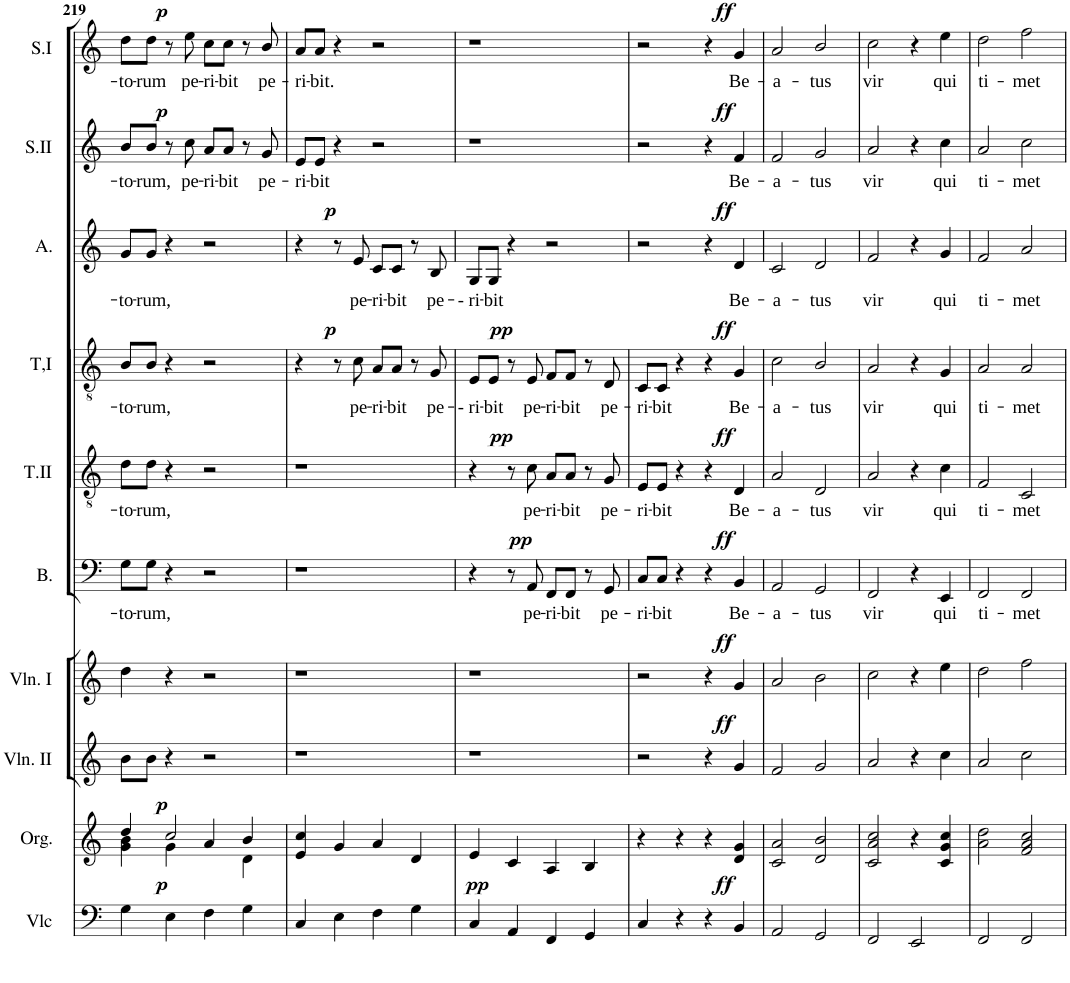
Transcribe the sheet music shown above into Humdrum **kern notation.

**kern	**dynam	**kern	**dynam	**kern	**dynam	**kern	**dynam	**kern	**text	**dynam	**kern	**text	**dynam	**kern	**text	**dynam	**kern	**text	**dynam	**kern	**text	**dynam	**kern	**text	**dynam
*part10	*part10	*part9	*part9	*part8	*part8	*part7	*part7	*part6	*part6	*part6	*part5	*part5	*part5	*part4	*part4	*part4	*part3	*part3	*part3	*part2	*part2	*part2	*part1	*part1	*part1
*staff10	*staff10	*staff9	*staff9	*staff8	*staff8	*staff7	*staff7	*staff6	*staff6	*staff6	*staff5	*staff5	*staff5	*staff4	*staff4	*staff4	*staff3	*staff3	*staff3	*staff2	*staff2	*staff2	*staff1	*staff1	*staff1
*I"Violoncelle	*	*I"Orgue	*	*I"Violin II	*	*I"Violin I	*	*I"Bass	*	*	*I"Tenor II	*	*	*I"Tenor I	*	*	*I"Alto	*	*	*I"Soprano II	*	*	*I"Soprano I	*	*
*I'Vlc	*	*I'Org.	*	*I'Vln. II	*	*I'Vln. I	*	*I'B.	*	*	*I'T.II	*	*	*I'T,I	*	*	*I'A.	*	*	*I'S.II	*	*	*I'S.I	*	*
!!LO:PB:g=z
*clefF4	*	*clefG2	*	*clefG2	*	*clefG2	*	*clefF4	*	*	*clefGv2	*	*	*clefGv2	*	*	*clefG2	*	*	*clefG2	*	*	*clefG2	*	*
*	*	*	*	*	*	*	*	*	*	*	*Trd7c12	*	*	*Trd7c12	*	*	*	*	*	*	*	*	*	*	*
*k[]	*	*k[]	*	*k[]	*	*k[]	*	*k[]	*	*	*k[]	*	*	*k[]	*	*	*k[]	*	*	*k[]	*	*	*k[]	*	*
*M4/4	*	*M4/4	*	*M4/4	*	*M4/4	*	*M4/4	*	*	*M4/4	*	*	*M4/4	*	*	*M4/4	*	*	*M4/4	*	*	*M4/4	*	*
=219	=219	=219	=219	=219	=219	=219	=219	=219	=219	=219	=219	=219	=219	=219	=219	=219	=219	=219	=219	=219	=219	=219	=219	=219	=219
*	*	*^	*	*	*	*	*	*	*	*	*	*	*	*	*	*	*	*	*	*	*	*	*	*	*
!	!	!	!	!	!	!	!	!	!	!LO:LY:b	!	!	!LO:LY:b	!	!	!LO:LY:b	!	!	!LO:LY:b	!	!	!LO:LY:b	!	!	!LO:LY:b	!
4G\	.	4dd/	4g\ 4b\	.	8b\L	.	4dd\	.	8G\L	-to-	.	8d\L	-to-	.	8B/L	-to-	.	8g/L	-to-	.	8b/L	-to-	.	8dd\L	-to-	.
!	!	!	!	!	!	!	!	!	!	!LO:LY:b	!	!	!LO:LY:b	!	!	!LO:LY:b	!	!	!LO:LY:b	!	!	!LO:LY:b	!	!	!LO:LY:b	!
.	.	.	.	.	8b\J	.	.	.	8G\J	-rum,	.	8d\J	-rum,	.	8B/J	-rum,	.	8g/J	-rum,	.	8b/J	-rum,	.	8dd\J	-rum	.
!	!LO:DY:a	!	!	!LO:DY:a	!	!	!	!	!	!	!	!	!	!	!	!	!	!	!	!	!	!	!LO:DY:a	!	!	!LO:DY:a
4E\	p	2cc/	4g\	p	4r	.	4r	.	4r	.	.	4r	.	.	4r	.	.	4r	.	.	8r	.	p	8r	.	p
!	!	!	!	!	!	!	!	!	!	!	!	!	!	!	!	!	!	!	!	!	!	!LO:LY:b	!	!	!LO:LY:b	!
.	.	.	.	.	.	.	.	.	.	.	.	.	.	.	.	.	.	.	.	.	8cc\	pe-	.	8ee\	pe-	.
!	!	!	!	!	!	!	!	!	!	!	!	!	!	!	!	!	!	!	!	!	!	!LO:LY:b	!	!	!LO:LY:b	!
4F\	.	.	4a/	.	2r	.	2r	.	2r	.	.	2r	.	.	2r	.	.	2r	.	.	8a/L	-ri-	.	8cc\L	-ri-	.
!	!	!	!	!	!	!	!	!	!	!	!	!	!	!	!	!	!	!	!	!	!	!LO:LY:b	!	!	!LO:LY:b	!
.	.	.	.	.	.	.	.	.	.	.	.	.	.	.	.	.	.	.	.	.	8a/J	-bit	.	8cc\J	-bit	.
4G\	.	4b/	4d\	.	.	.	.	.	.	.	.	.	.	.	.	.	.	.	.	.	8r	.	.	8r	.	.
!	!	!	!	!	!	!	!	!	!	!	!	!	!	!	!	!	!	!	!	!	!	!LO:LY:b	!	!	!LO:LY:b	!
.	.	.	.	.	.	.	.	.	.	.	.	.	.	.	.	.	.	.	.	.	8g/	pe-	.	8b/	pe-	.
*	*	*v	*v	*	*	*	*	*	*	*	*	*	*	*	*	*	*	*	*	*	*	*	*	*	*	*
=220	=220	=220	=220	=220	=220	=220	=220	=220	=220	=220	=220	=220	=220	=220	=220	=220	=220	=220	=220	=220	=220	=220	=220	=220	=220
!	!	!	!	!	!	!	!	!	!	!	!	!	!	!	!	!	!	!	!	!	!LO:LY:b	!	!	!LO:LY:b	!
4C/	.	4e/ 4cc/	.	1r	.	1r	.	1r	.	.	1r	.	.	4r	.	.	4r	.	.	8e/L	-ri-	.	8a/L	-ri-	.
!	!	!	!	!	!	!	!	!	!	!	!	!	!	!	!	!	!	!	!	!	!LO:LY:b	!	!	!LO:LY:b	!
.	.	.	.	.	.	.	.	.	.	.	.	.	.	.	.	.	.	.	.	8e/J	-bit	.	8a/J	-bit.	.
!	!	!	!	!	!	!	!	!	!	!	!	!	!	!	!	!LO:DY:a	!	!	!LO:DY:a	!	!	!	!	!	!
4E\	.	4g/	.	.	.	.	.	.	.	.	.	.	.	8r	.	p	8r	.	p	4r	.	.	4r	.	.
!	!	!	!	!	!	!	!	!	!	!	!	!	!	!	!LO:LY:b	!	!	!LO:LY:b	!	!	!	!	!	!	!
.	.	.	.	.	.	.	.	.	.	.	.	.	.	8c\	pe-	.	8e/	pe-	.	.	.	.	.	.	.
!	!	!	!	!	!	!	!	!	!	!	!	!	!	!	!LO:LY:b	!	!	!LO:LY:b	!	!	!	!	!	!	!
4F\	.	4a/	.	.	.	.	.	.	.	.	.	.	.	8A/L	-ri-	.	8c/L	-ri-	.	2r	.	.	2r	.	.
!	!	!	!	!	!	!	!	!	!	!	!	!	!	!	!LO:LY:b	!	!	!LO:LY:b	!	!	!	!	!	!	!
.	.	.	.	.	.	.	.	.	.	.	.	.	.	8A/J	-bit	.	8c/J	-bit	.	.	.	.	.	.	.
4G\	.	4d/	.	.	.	.	.	.	.	.	.	.	.	8r	.	.	8r	.	.	.	.	.	.	.	.
!	!	!	!	!	!	!	!	!	!	!	!	!	!	!	!LO:LY:b	!	!	!LO:LY:b	!	!	!	!	!	!	!
.	.	.	.	.	.	.	.	.	.	.	.	.	.	8G/	pe-	.	8B/	pe-	.	.	.	.	.	.	.
=221	=221	=221	=221	=221	=221	=221	=221	=221	=221	=221	=221	=221	=221	=221	=221	=221	=221	=221	=221	=221	=221	=221	=221	=221	=221
!	!	!	!	!	!	!	!	!	!	!	!	!	!	!	!LO:LY:b	!	!	!LO:LY:b	!	!	!	!	!	!	!
4C/	.	4e/	.	1r	.	1r	.	4r	.	.	4r	.	.	8E/L	-- ri-	.	8G/L	-- ri-	.	1r	.	.	1r	.	.
!	!	!	!	!	!	!	!	!	!	!	!	!	!	!	!LO:LY:b	!	!	!LO:LY:b	!	!	!	!	!	!	!
.	.	.	.	.	.	.	.	.	.	.	.	.	.	8E/J	-bit	.	8G/J	-bit	.	.	.	.	.	.	.
!	!LO:DY:a	!	!	!	!	!	!	!	!	!	!	!	!LO:DY:a	!	!	!LO:DY:a	!	!	!	!	!	!	!	!	!
4AA/	pp	4c/	.	.	.	.	.	8r	.	.	8r	.	pp	8r	.	pp	4r	.	.	.	.	.	.	.	.
!	!	!	!	!	!	!	!	!	!LO:LY:b	!LO:DY:a	!	!LO:LY:b	!	!	!LO:LY:b	!	!	!	!	!	!	!	!	!	!
.	.	.	.	.	.	.	.	8AA/	pe-	pp	8c\	pe-	.	8E/	pe-	.	.	.	.	.	.	.	.	.	.
!	!	!	!	!	!	!	!	!	!LO:LY:b	!	!	!LO:LY:b	!	!	!LO:LY:b	!	!	!	!	!	!	!	!	!	!
4FF/	.	4A/	.	.	.	.	.	8FF/L	-ri-	.	8A/L	-ri-	.	8F/L	-ri-	.	2r	.	.	.	.	.	.	.	.
!	!	!	!	!	!	!	!	!	!LO:LY:b	!	!	!LO:LY:b	!	!	!LO:LY:b	!	!	!	!	!	!	!	!	!	!
.	.	.	.	.	.	.	.	8FF/J	-bit	.	8A/J	-bit	.	8F/J	-bit	.	.	.	.	.	.	.	.	.	.
4GG/	.	4B/	.	.	.	.	.	8r	.	.	8r	.	.	8r	.	.	.	.	.	.	.	.	.	.	.
!	!	!	!	!	!	!	!	!	!LO:LY:b	!	!	!LO:LY:b	!	!	!LO:LY:b	!	!	!	!	!	!	!	!	!	!
.	.	.	.	.	.	.	.	8GG/	pe-	.	8G/	pe-	.	8D/	pe-	.	.	.	.	.	.	.	.	.	.
=222	=222	=222	=222	=222	=222	=222	=222	=222	=222	=222	=222	=222	=222	=222	=222	=222	=222	=222	=222	=222	=222	=222	=222	=222	=222
!	!	!	!	!	!	!	!	!	!LO:LY:b	!	!	!LO:LY:b	!	!	!LO:LY:b	!	!	!	!	!	!	!	!	!	!
4C/	.	4r	.	2r	.	2r	.	8C/L	-ri-	.	8E/L	-ri-	.	8C/L	-ri-	.	2r	.	.	2r	.	.	2r	.	.
!	!	!	!	!	!	!	!	!	!LO:LY:b	!	!	!LO:LY:b	!	!	!LO:LY:b	!	!	!	!	!	!	!	!	!	!
.	.	.	.	.	.	.	.	8C/J	-bit	.	8E/J	-bit	.	8C/J	-bit	.	.	.	.	.	.	.	.	.	.
4r	.	4r	.	.	.	.	.	4r	.	.	4r	.	.	4r	.	.	.	.	.	.	.	.	.	.	.
4r	.	4r	.	4r	.	4r	.	4r	.	.	4r	.	.	4r	.	.	4r	.	.	4r	.	.	4r	.	.
!	!LO:DY:a	!	!	!	!LO:DY:a	!	!LO:DY:a	!	!LO:LY:b	!LO:DY:a	!	!LO:LY:b	!LO:DY:a	!	!LO:LY:b	!LO:DY:a	!	!LO:LY:b	!LO:DY:a	!	!LO:LY:b	!LO:DY:a	!	!LO:LY:b	!LO:DY:a
4BB/	ff	4d/ 4g/	.	4g/	ff	4g/	ff	4BB/	Be-	ff	4D/	Be-	ff	4G/	Be-	ff	4d/	Be-	ff	4f/	Be-	ff	4g/	Be-	ff
=223	=223	=223	=223	=223	=223	=223	=223	=223	=223	=223	=223	=223	=223	=223	=223	=223	=223	=223	=223	=223	=223	=223	=223	=223	=223
!	!	!	!	!	!	!	!	!	!LO:LY:b	!	!	!LO:LY:b	!	!	!LO:LY:b	!	!	!LO:LY:b	!	!	!LO:LY:b	!	!	!LO:LY:b	!
2AA/	.	2c/ 2a/	.	2f/	.	2a/	.	2AA/	-a-	.	2A/	-a-	.	2c\	-a-	.	2c/	-a-	.	2f/	-a-	.	2a/	-a-	.
!	!	!	!	!	!	!	!	!	!LO:LY:b	!	!	!LO:LY:b	!	!	!LO:LY:b	!	!	!LO:LY:b	!	!	!LO:LY:b	!	!	!LO:LY:b	!
2GG/	.	2d/ 2b/	.	2g/	.	2b\	.	2GG/	-tus	.	2D/	-tus	.	2B/	-tus	.	2d/	-tus	.	2g/	-tus	.	2b/	-tus	.
=224	=224	=224	=224	=224	=224	=224	=224	=224	=224	=224	=224	=224	=224	=224	=224	=224	=224	=224	=224	=224	=224	=224	=224	=224	=224
!	!	!	!	!	!	!	!	!	!LO:LY:b	!	!	!LO:LY:b	!	!	!LO:LY:b	!	!	!LO:LY:b	!	!	!LO:LY:b	!	!	!LO:LY:b	!
2FF/	.	2c/ 2a/ 2cc/	.	2a/	.	2cc\	.	2FF/	vir	.	2A/	vir	.	2A/	vir	.	2f/	vir	.	2a/	vir	.	2cc\	vir	.
2EE/	.	4r	.	4r	.	4r	.	4r	.	.	4r	.	.	4r	.	.	4r	.	.	4r	.	.	4r	.	.
!	!	!	!	!	!	!	!	!	!LO:LY:b	!	!	!LO:LY:b	!	!	!LO:LY:b	!	!	!LO:LY:b	!	!	!LO:LY:b	!	!	!LO:LY:b	!
.	.	4c/ 4g/ 4cc/	.	4cc\	.	4ee\	.	4EE/	qui	.	4c\	qui	.	4G/	qui	.	4g/	qui	.	4cc\	qui	.	4ee\	qui	.
=225	=225	=225	=225	=225	=225	=225	=225	=225	=225	=225	=225	=225	=225	=225	=225	=225	=225	=225	=225	=225	=225	=225	=225	=225	=225
!	!	!	!	!	!	!	!	!	!LO:LY:b	!	!	!LO:LY:b	!	!	!LO:LY:b	!	!	!LO:LY:b	!	!	!LO:LY:b	!	!	!LO:LY:b	!
2FF/	.	2a\ 2dd\	.	2a/	.	2dd\	.	2FF/	ti-	.	2F/	ti-	.	2A/	ti-	.	2f/	ti-	.	2a/	ti-	.	2dd\	ti-	.
!	!	!	!	!	!	!	!	!	!LO:LY:b	!	!	!LO:LY:b	!	!	!LO:LY:b	!	!	!LO:LY:b	!	!	!LO:LY:b	!	!	!LO:LY:b	!
2FF/	.	2f/ 2a/ 2cc/	.	2cc\	.	2ff\	.	2FF/	-met	.	2C/	-met	.	2A/	-met	.	2a/	-met	.	2cc\	-met	.	2ff\	-met	.
=	=	=	=	=	=	=	=	=	=	=	=	=	=	=	=	=	=	=	=	=	=	=	=	=	=
*-	*-	*-	*-	*-	*-	*-	*-	*-	*-	*-	*-	*-	*-	*-	*-	*-	*-	*-	*-	*-	*-	*-	*-	*-	*-
